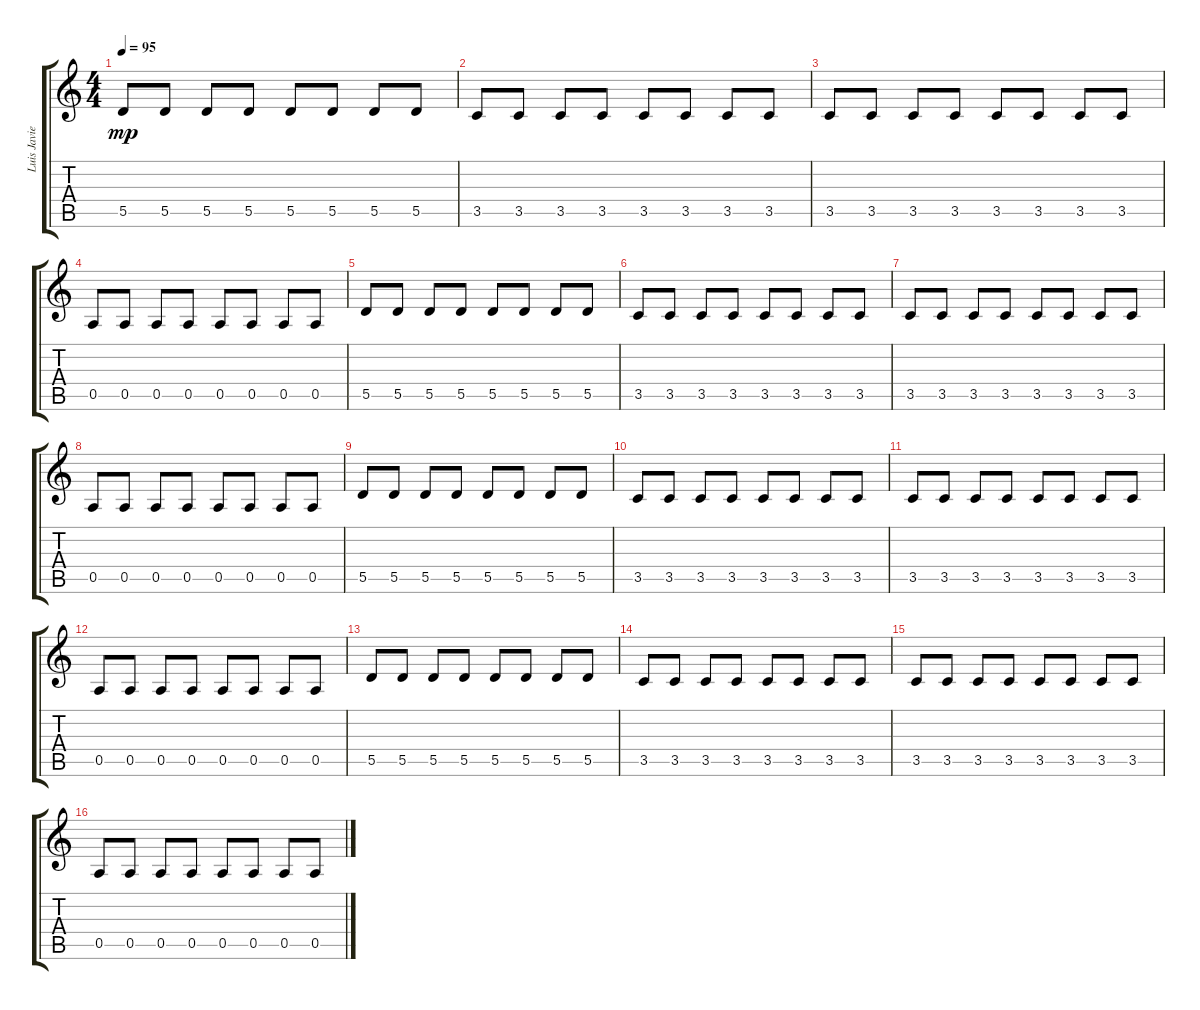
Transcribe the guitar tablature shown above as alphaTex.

\track ("Luis Javier bass" "Luis Javie") {instrument electricbassfinger}
\staff {score tabs}
\tuning (E4 B3 G3 D3 A2 D2) {hide}
\ts (4 4)
\tempo 95
\clef g2
\ks c
5.5.8{dy mp} 5.5.8 5.5.8 5.5.8 5.5.8 5.5.8 5.5.8 5.5.8 |
3.5.8 3.5.8 3.5.8 3.5.8 3.5.8 3.5.8 3.5.8 3.5.8 |
3.5.8 3.5.8 3.5.8 3.5.8 3.5.8 3.5.8 3.5.8 3.5.8 |
0.5.8 0.5.8 0.5.8 0.5.8 0.5.8 0.5.8 0.5.8 0.5.8 |
5.5.8 5.5.8 5.5.8 5.5.8 5.5.8 5.5.8 5.5.8 5.5.8 |
3.5.8 3.5.8 3.5.8 3.5.8 3.5.8 3.5.8 3.5.8 3.5.8 |
3.5.8 3.5.8 3.5.8 3.5.8 3.5.8 3.5.8 3.5.8 3.5.8 |
0.5.8 0.5.8 0.5.8 0.5.8 0.5.8 0.5.8 0.5.8 0.5.8 |
5.5.8 5.5.8 5.5.8 5.5.8 5.5.8 5.5.8 5.5.8 5.5.8 |
3.5.8 3.5.8 3.5.8 3.5.8 3.5.8 3.5.8 3.5.8 3.5.8 |
3.5.8 3.5.8 3.5.8 3.5.8 3.5.8 3.5.8 3.5.8 3.5.8 |
0.5.8 0.5.8 0.5.8 0.5.8 0.5.8 0.5.8 0.5.8 0.5.8 |
5.5.8 5.5.8 5.5.8 5.5.8 5.5.8 5.5.8 5.5.8 5.5.8 |
3.5.8 3.5.8 3.5.8 3.5.8 3.5.8 3.5.8 3.5.8 3.5.8 |
3.5.8 3.5.8 3.5.8 3.5.8 3.5.8 3.5.8 3.5.8 3.5.8 |
0.5.8 0.5.8 0.5.8 0.5.8 0.5.8 0.5.8 0.5.8 0.5.8
